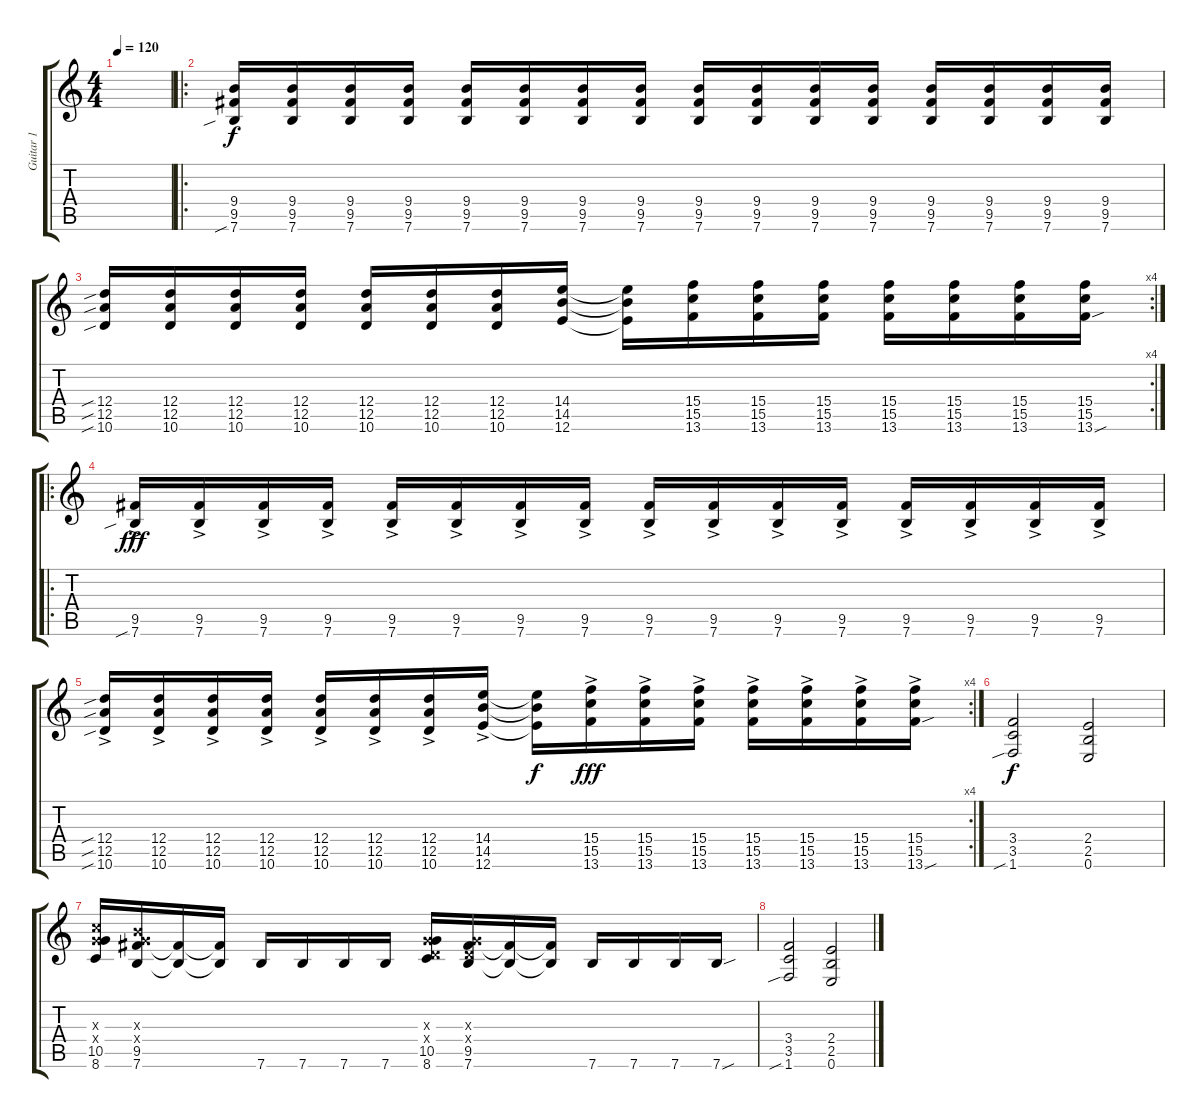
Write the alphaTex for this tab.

\track ("Guitar 1" "Guitar 1") {instrument distortionguitar}
\staff {score tabs}
\tuning (E4 B3 G3 D3 A2 E2) {hide}
\ts (4 4)
\tempo 120
\clef g2
\ks c
|
\ro
(9.4 9.5 7.6{sib}).16 (9.4 9.5 7.6).16 (9.4 9.5 7.6).16 (9.4 9.5 7.6).16 (9.4 9.5 7.6).16 (9.4 9.5 7.6).16 (9.4 9.5 7.6).16 (9.4 9.5 7.6).16 (9.4 9.5 7.6).16 (9.4 9.5 7.6).16 (9.4 9.5 7.6).16 (9.4 9.5 7.6).16 (9.4 9.5 7.6).16 (9.4 9.5 7.6).16 (9.4 9.5 7.6).16 (9.4 9.5 7.6).16 |
\rc 4
(12.4{sib} 12.5{sib} 10.6{sib}).16 (12.4 12.5 10.6).16 (12.4 12.5 10.6).16 (12.4 12.5 10.6).16 (12.4 12.5 10.6).16 (12.4 12.5 10.6).16 (12.4 12.5 10.6).16 (14.4 14.5 12.6).16 (14.4{t} 14.5{t} 12.6{t}).16 (15.4 15.5 13.6).16 (15.4 15.5 13.6).16 (15.4 15.5 13.6).16 (15.4 15.5 13.6).16 (15.4 15.5 13.6).16 (15.4 15.5 13.6).16 (15.4 15.5 13.6{sou}).16 |
\ro
(9.5 7.6{sib ac}).16{dy fff} (9.5 7.6{ac}).16 (9.5 7.6{ac}).16 (9.5 7.6{ac}).16 (9.5 7.6{ac}).16 (9.5 7.6{ac}).16 (9.5 7.6{ac}).16 (9.5 7.6{ac}).16 (9.5 7.6{ac}).16 (9.5 7.6{ac}).16 (9.5 7.6{ac}).16 (9.5 7.6{ac}).16 (9.5 7.6{ac}).16 (9.5 7.6{ac}).16 (9.5 7.6{ac}).16 (9.5 7.6{ac}).16 |
\rc 4
(12.4{sib ac} 12.5{sib ac} 10.6{sib ac}).16 (12.4 12.5{ac} 10.6{ac}).16 (12.4 12.5{ac} 10.6{ac}).16 (12.4 12.5{ac} 10.6{ac}).16 (12.4 12.5{ac} 10.6{ac}).16 (12.4 12.5{ac} 10.6{ac}).16 (12.4 12.5{ac} 10.6{ac}).16 (14.4 14.5{ac} 12.6{ac}).16 (14.4{t} 14.5{t} 12.6{t}).16{dy f} (15.4{ac} 15.5{ac} 13.6{ac}).16{dy fff} (15.4{ac} 15.5{ac} 13.6{ac}).16 (15.4{ac} 15.5{ac} 13.6{ac}).16 (15.4{ac} 15.5{ac} 13.6{ac}).16 (15.4{ac} 15.5{ac} 13.6{ac}).16 (15.4{ac} 15.5{ac} 13.6{ac}).16 (15.4{ac} 15.5{ac} 13.6{sou ac}).16 |
(3.4 3.5 1.6{sib}).2{dy f} (2.4 2.5 0.6).2 |
(0.3{x} 10.4{x} 10.5 8.6).16 (0.3{x} 9.4{x} 9.5 7.6).16 (9.5{t} 7.6{t}).16 (9.5{t} 7.6{t}).16 7.6.16 7.6.16 7.6.16 7.6.16 (0.3{x} 0.4{x} 10.5 8.6).16 (0.3{x} 0.4{x} 9.5 7.6).16 (9.5{t} 7.6{t}).16 (9.5{t} 7.6{t}).16 7.6.16 7.6.16 7.6.16 7.6{sou}.16 |
(3.4 3.5 1.6{sib}).2 (2.4 2.5 0.6).2
